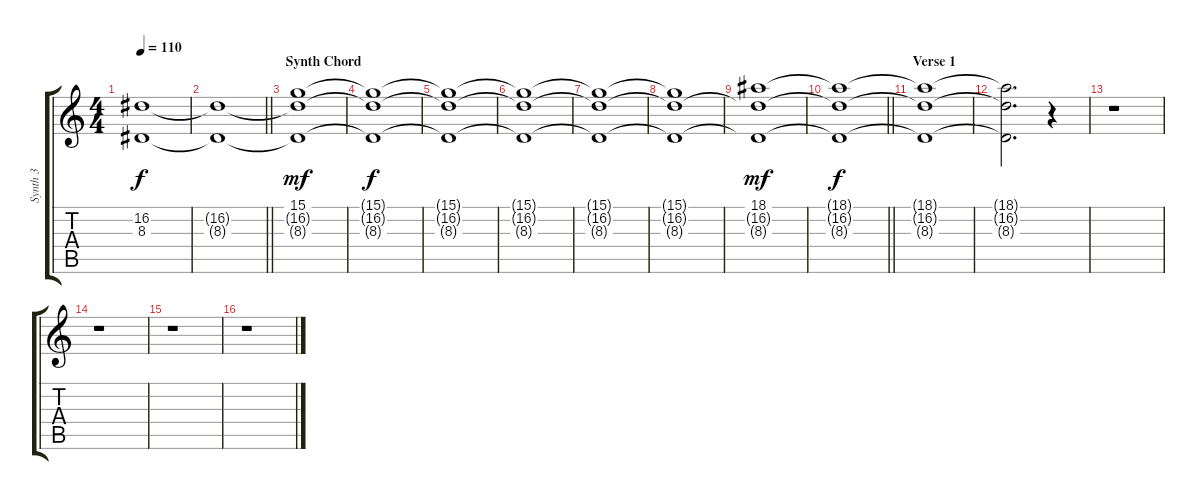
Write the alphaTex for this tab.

\track ("Synth 3" "Synth 3") {instrument synthstrings1}
\staff {score tabs}
\tuning (E4 B3 G3 D3 A2 E2) {hide}
\ts (4 4)
\tempo 110
\clef g2
\ks c
(16.2{t} 8.3{t}).1{dy f} |
\barLineRight lightlight
(16.2{t} 8.3{t}).1 |
\section ("" "Synth Chord")
(15.1 16.2{t} 8.3{t}).1{dy mf} |
(15.1{t} 16.2{t} 8.3{t}).1{dy f} |
(15.1{t} 16.2{t} 8.3{t}).1 |
(15.1{t} 16.2{t} 8.3{t}).1 |
(15.1{t} 16.2{t} 8.3{t}).1 |
(15.1{t} 16.2{t} 8.3{t}).1 |
(18.1 16.2{t} 8.3{t}).1{dy mf} |
\barLineRight lightlight
(18.1{t} 16.2{t} 8.3{t}).1{dy f} |
\section ("" "Verse 1")
(18.1{t} 16.2{t} 8.3{t}).1{volume 0} |
(18.1{t} 16.2{t} 8.3{t}).2{d} r.4 |
r.1 |
r.1 |
r.1 |
r.1
